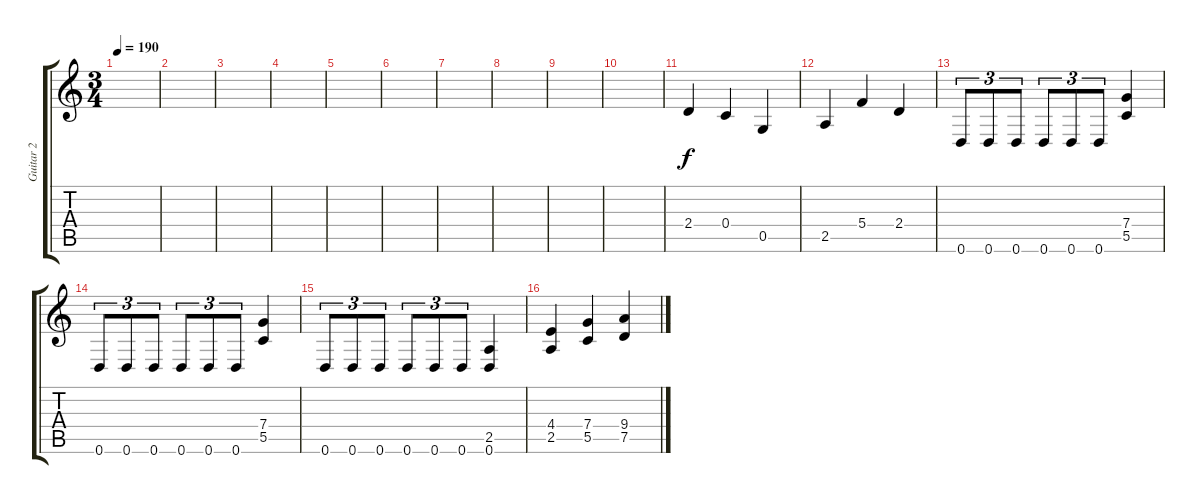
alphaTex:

\track ("Guitar 2" "Guitar 2") {instrument distortionguitar}
\staff {score tabs}
\tuning (D4 A3 F3 C3 G2 D2) {hide}
\ts (3 4)
\tempo 190
\clef g2
\ks c
|
|
|
|
|
|
|
|
|
|
2.4.4 0.4.4 0.5.4 |
2.5.4 5.4.4 2.4.4 |
0.6.8{tu (3 2)} 0.6.8{tu (3 2)} 0.6.8{tu (3 2)} 0.6.8{tu (3 2)} 0.6.8{tu (3 2)} 0.6.8{tu (3 2)} (7.4 5.5).4 |
0.6.8{tu (3 2)} 0.6.8{tu (3 2)} 0.6.8{tu (3 2)} 0.6.8{tu (3 2)} 0.6.8{tu (3 2)} 0.6.8{tu (3 2)} (7.4 5.5).4 |
0.6.8{tu (3 2)} 0.6.8{tu (3 2)} 0.6.8{tu (3 2)} 0.6.8{tu (3 2)} 0.6.8{tu (3 2)} 0.6.8{tu (3 2)} (2.5 0.6).4 |
(4.4 2.5).4 (7.4 5.5).4 (9.4 7.5).4
